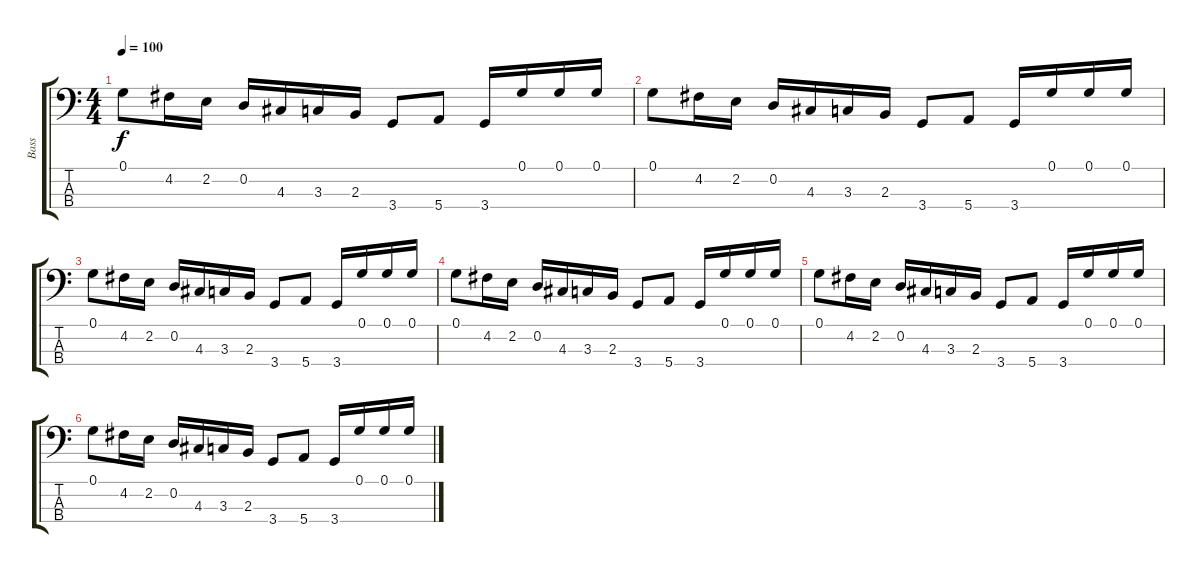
\track ("Bass" "Bass") {instrument electricbassfinger}
\staff {score tabs}
\tuning (G2 D2 A1 E1) {hide}
\ts (4 4)
\tempo 100
\clef f4
\ks c
0.1.8{dy f} 4.2.16 2.2.16 0.2.16 4.3.16 3.3.16 2.3.16 3.4.8 5.4.8 3.4.16 0.1.16 0.1.16 0.1.16 |
0.1.8 4.2.16 2.2.16 0.2.16 4.3.16 3.3.16 2.3.16 3.4.8 5.4.8 3.4.16 0.1.16 0.1.16 0.1.16 |
0.1.8 4.2.16 2.2.16 0.2.16 4.3.16 3.3.16 2.3.16 3.4.8 5.4.8 3.4.16 0.1.16 0.1.16 0.1.16 |
0.1.8 4.2.16 2.2.16 0.2.16 4.3.16 3.3.16 2.3.16 3.4.8 5.4.8 3.4.16 0.1.16 0.1.16 0.1.16 |
0.1.8 4.2.16 2.2.16 0.2.16 4.3.16 3.3.16 2.3.16 3.4.8 5.4.8 3.4.16 0.1.16 0.1.16 0.1.16 |
0.1.8 4.2.16 2.2.16 0.2.16 4.3.16 3.3.16 2.3.16 3.4.8 5.4.8 3.4.16 0.1.16 0.1.16 0.1.16
